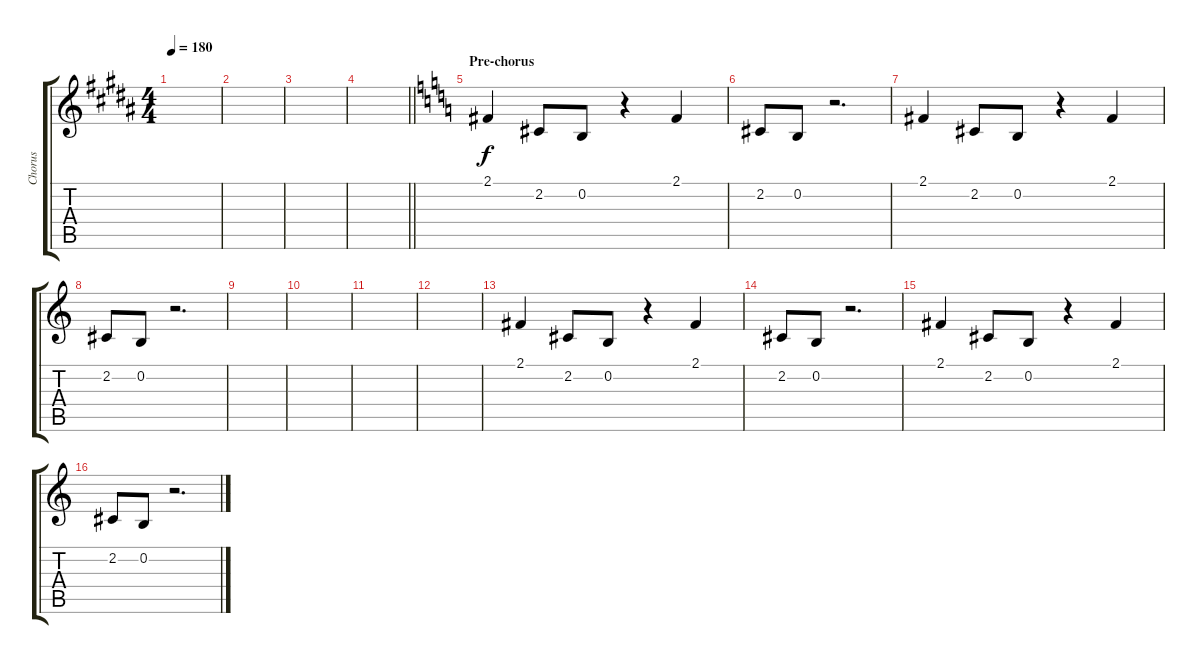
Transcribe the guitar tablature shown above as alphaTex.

\track ("Chorus" "Chorus") {instrument flute}
\staff {score tabs}
\tuning (E4 B3 G3 D3 A2 E2) {hide}
\ts (4 4)
\tempo 180
\clef g2
\ks b
|
|
|
\barLineRight lightlight
|
\section ("" "Pre-chorus")
\ks c
2.1.4 2.2.8 0.2.8 r.4 2.1.4 |
2.2.8 0.2.8 r.2{d} |
2.1.4 2.2.8 0.2.8 r.4 2.1.4 |
2.2.8 0.2.8 r.2{d} |
|
|
|
|
2.1.4 2.2.8 0.2.8 r.4 2.1.4 |
2.2.8 0.2.8 r.2{d} |
2.1.4 2.2.8 0.2.8 r.4 2.1.4 |
2.2.8 0.2.8 r.2{d}
